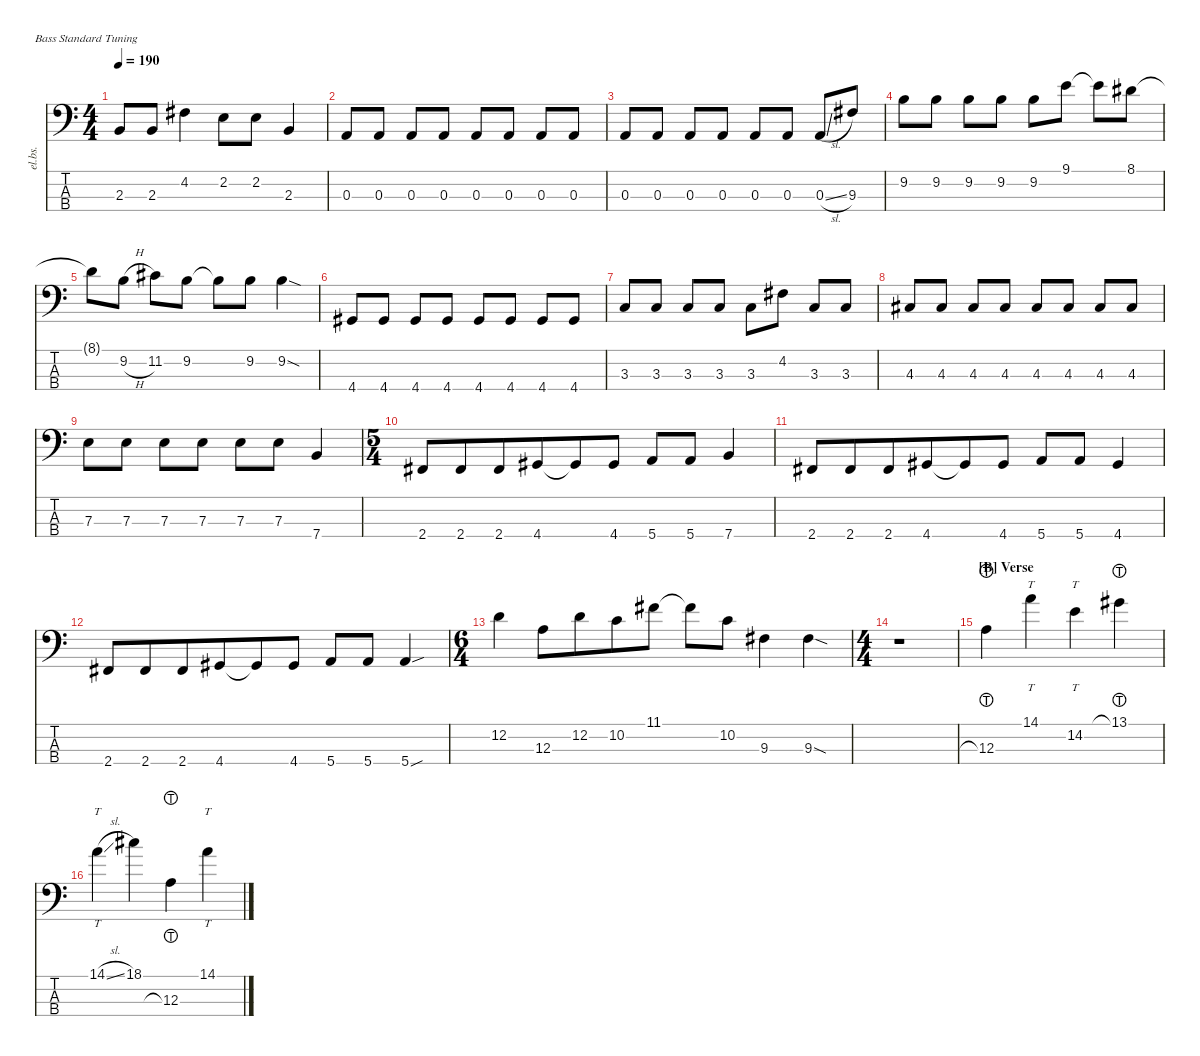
\defaultSystemsLayout 4
\hideDynamics
\bracketExtendMode nobrackets
\track ("Electric Bass" "el.bs.") {mute instrument electricbassfinger}
\staff {score tabs}
\tuning (G2 D2 A1 E1)
\ts (4 4)
\tempo 190
\clef f4
\ks c
2.3.8{dy mf beam Up} 2.3.8{beam Up} 4.2{acc #}.4{beam Down} 2.2.8{beam Down} 2.2.8{beam Down} 2.3.4{beam Up} |
0.3.8{beam Up} 0.3.8{beam Up} 0.3.8{beam Up} 0.3.8{beam Up} 0.3.8{beam Up} 0.3.8{beam Up} 0.3.8{beam Up} 0.3.8{beam Up} |
0.3.8{beam Up} 0.3.8{beam Up} 0.3.8{beam Up} 0.3.8{beam Up} 0.3.8{beam Up} 0.3.8{beam Up} 0.3{sl}.8{beam Up} 9.3{acc #}.8{beam Up} |
9.2.8{beam Down} 9.2.8{beam Down} 9.2.8{beam Down} 9.2.8{beam Down} 9.2.8{beam Down} 9.1.8{beam Down} 9.1{t}.8{beam Down} 8.1{acc #}.8{beam Down} |
8.1{t acc #}.8{beam Down} 9.2{h}.8{beam Down} 11.2{acc #}.8{beam Down} 9.2.8{beam Down} 9.2{t}.8{beam Down} 9.2.8{beam Down} 9.2{sod}.4{beam Down} |
4.4{acc #}.8{beam Up} 4.4{acc #}.8{beam Up} 4.4{acc #}.8{beam Up} 4.4{acc #}.8{beam Up} 4.4{acc #}.8{beam Up} 4.4{acc #}.8{beam Up} 4.4{acc #}.8{beam Up} 4.4{acc #}.8{beam Up} |
3.3.8{beam Up} 3.3.8{beam Up} 3.3.8{beam Up} 3.3.8{beam Up} 3.3.8{beam Down} 4.2{acc #}.8{beam Down} 3.3.8{beam Up} 3.3.8{beam Up} |
4.3{acc #}.8{beam Up} 4.3{acc #}.8{beam Up} 4.3{acc #}.8{beam Up} 4.3{acc #}.8{beam Up} 4.3{acc #}.8{beam Up} 4.3{acc #}.8{beam Up} 4.3{acc #}.8{beam Up} 4.3{acc #}.8{beam Up} |
7.3.8{beam Down} 7.3.8{beam Down} 7.3.8{beam Down} 7.3.8{beam Down} 7.3.8{beam Down} 7.3.8{beam Down} 7.4.4{beam Up} |
\ts (5 4)
\beaming (8 6 4)
2.4{acc #}.8{beam Up} 2.4{acc #}.8{beam Up} 2.4{acc #}.8{beam Up} 4.4{acc #}.8{beam Up} 4.4{t acc #}.8{beam Up} 4.4{acc #}.8{beam Up} 5.4.8{beam Up} 5.4.8{beam Up} 7.4.4{beam Up} |
2.4{acc #}.8{beam Up} 2.4{acc #}.8{beam Up} 2.4{acc #}.8{beam Up} 4.4{acc #}.8{beam Up} 4.4{t acc #}.8{beam Up} 4.4{acc #}.8{beam Up} 5.4.8{beam Up} 5.4.8{beam Up} 4.4{acc #}.4{beam Up} |
2.4{acc #}.8{beam Up} 2.4{acc #}.8{beam Up} 2.4{acc #}.8{beam Up} 4.4{acc #}.8{beam Up} 4.4{t acc #}.8{beam Up} 4.4{acc #}.8{beam Up} 5.4.8{beam Up} 5.4.8{beam Up} 5.4{sou}.4{beam Up} |
\ts (6 4)
\beaming (8 6 6)
12.2.4{beam Down} 12.3.8{beam Down} 12.2.8{beam Down} 10.2.8{beam Down} 11.1{acc #}.8{beam Down} 11.1{t acc #}.8{beam Down} 10.2.8{beam Down} 9.3{acc #}.4{beam Down} 9.3{sod acc #}.4{beam Down} |
\ts (4 4)
\beaming (8 2 2 2 2)
r.1{beam Down} |
\section ("B" "Verse")
12.3{lht}.4{beam Down} 14.1.4{tt beam Down} 14.2.4{tt beam Down} 13.1{lht acc #}.4{beam Down} |
14.1{sl}.4{tt beam Down} 18.1{acc #}.4{beam Down} 12.3{lht}.4{beam Down} 14.1.4{tt beam Down}
